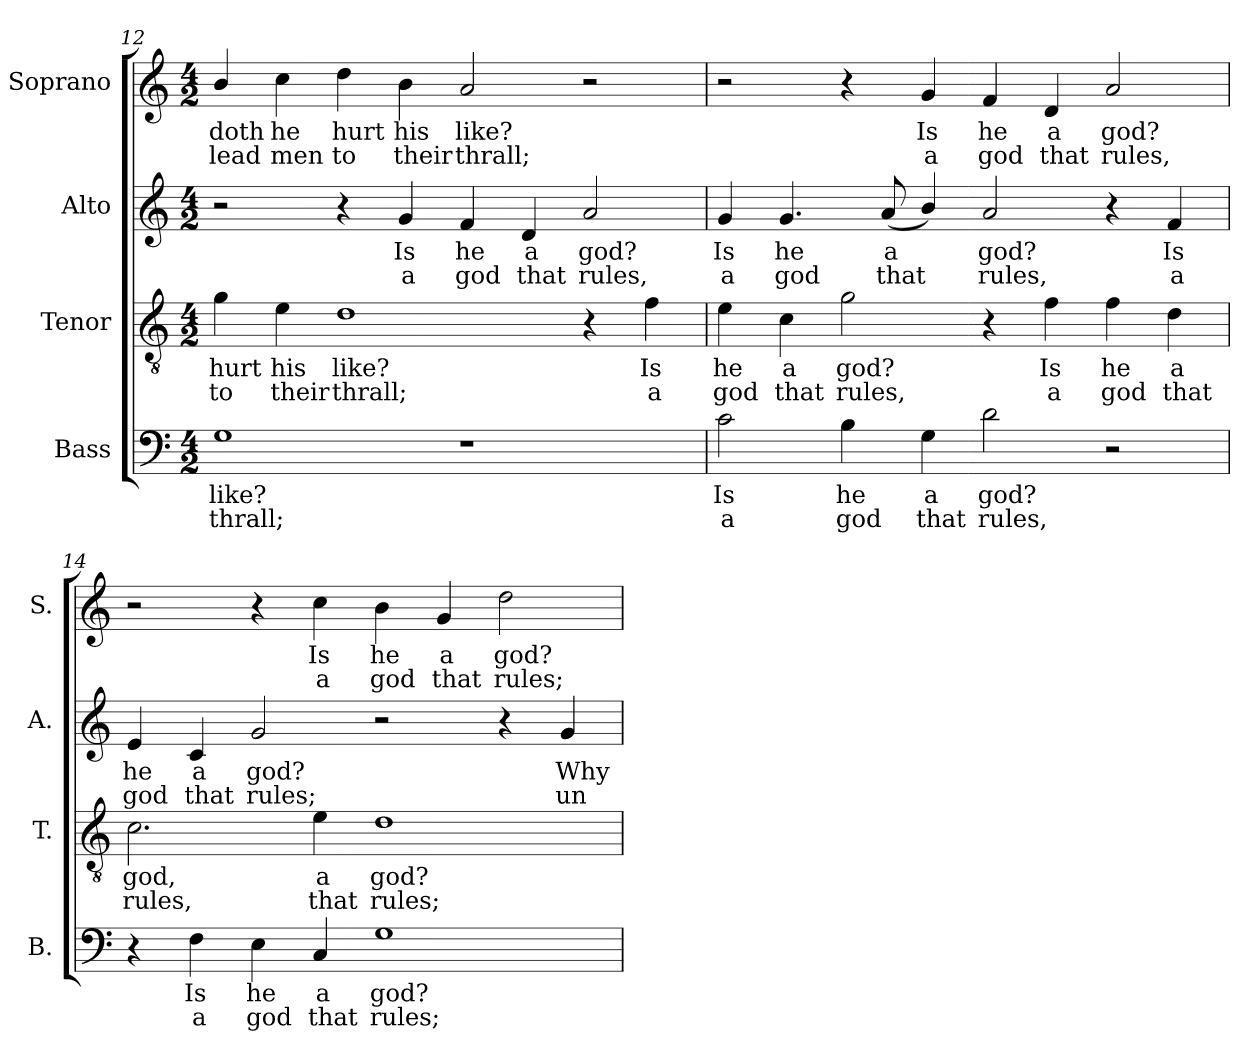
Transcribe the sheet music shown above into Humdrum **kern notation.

**kern	**text	**text	**kern	**text	**text	**kern	**text	**text	**kern	**text	**text
*part4	*part4	*part4	*part3	*part3	*part3	*part2	*part2	*part2	*part1	*part1	*part1
*staff4	*staff4	*staff4	*staff3	*staff3	*staff3	*staff2	*staff2	*staff2	*staff1	*staff1	*staff1
*I"Bass	*	*	*I"Tenor	*	*	*I"Alto	*	*	*I"Soprano	*	*
*I'B.	*	*	*I'T.	*	*	*I'A.	*	*	*I'S.	*	*
*clefF4	*	*	*clefGv2	*	*	*clefG2	*	*	*clefG2	*	*
*	*	*	*ITrd7c12	*	*	*	*	*	*	*	*
*k[]	*	*	*k[]	*	*	*k[]	*	*	*k[]	*	*
*C:	*	*	*C:	*	*	*C:	*	*	*C:	*	*
*M4/2	*	*	*M4/2	*	*	*M4/2	*	*	*M4/2	*	*
=12	=12	=12	=12	=12	=12	=12	=12	=12	=12	=12	=12
!	!LO:LY:b:color=#000000	!LO:LY:b:color=#000000	!	!	!	!	!	!	!	!	!
!	!	!	!	!LO:LY:b:color=#000000	!LO:LY:b:color=#000000	!	!	!	!	!	!
!	!	!	!	!	!	!	!	!	!	!LO:LY:b:color=#000000	!LO:LY:b:color=#000000
1Gi	like?	thrall;	4Gi\	hurt	to	2r	.	.	4bi/	doth	lead
!	!	!	!	!LO:LY:b:color=#000000	!LO:LY:b:color=#000000	!	!	!	!	!	!
!	!	!	!	!	!	!	!	!	!	!LO:LY:b:color=#000000	!LO:LY:b:color=#000000
.	.	.	4Ei\	his	their	.	.	.	4cci\	he	men
!	!	!	!	!LO:LY:b:color=#000000	!LO:LY:b:color=#000000	!	!	!	!	!	!
!	!	!	!	!	!	!	!	!	!	!LO:LY:b:color=#000000	!LO:LY:b:color=#000000
.	.	.	1Di	like?	thrall;	4r	.	.	4ddi\	hurt	to
!	!	!	!	!	!	!	!LO:LY:b:color=#000000	!LO:LY:b:color=#000000	!	!	!
!	!	!	!	!	!	!	!	!	!	!LO:LY:b:color=#000000	!LO:LY:b:color=#000000
.	.	.	.	.	.	4gi/	Is	a	4bi\	his	their
!	!	!	!	!	!	!	!LO:LY:b:color=#000000	!LO:LY:b:color=#000000	!	!	!
!	!	!	!	!	!	!	!	!	!	!LO:LY:b:color=#000000	!LO:LY:b:color=#000000
1r	.	.	.	.	.	4fi/	he	god	2ai/	like?	thrall;
!	!	!	!	!	!	!	!LO:LY:b:color=#000000	!LO:LY:b:color=#000000	!	!	!
.	.	.	.	.	.	4di/	a	that	.	.	.
!	!	!	!	!	!	!	!LO:LY:b:color=#000000	!LO:LY:b:color=#000000	!	!	!
.	.	.	4r	.	.	2ai/	god?	rules,	2r	.	.
!	!	!	!	!LO:LY:b:color=#000000	!LO:LY:b:color=#000000	!	!	!	!	!	!
.	.	.	4Fi\	Is	a	.	.	.	.	.	.
!!LO:LB:g=z
=13	=13	=13	=13	=13	=13	=13	=13	=13	=13	=13	=13
!	!LO:LY:b:color=#000000	!LO:LY:b:color=#000000	!	!	!	!	!	!	!	!	!
!	!	!	!	!LO:LY:b:color=#000000	!LO:LY:b:color=#000000	!	!	!	!	!	!
!	!	!	!	!	!	!	!LO:LY:b:color=#000000	!LO:LY:b:color=#000000	!	!	!
2ci\	Is	a	4Ei\	he	god	4gi/	Is	a	2r	.	.
!	!	!	!	!LO:LY:b:color=#000000	!LO:LY:b:color=#000000	!	!	!	!	!	!
!	!	!	!	!	!	!	!LO:LY:b:color=#000000	!LO:LY:b:color=#000000	!	!	!
.	.	.	4Ci\	a	that	4.gi/	he	god	.	.	.
!	!LO:LY:b:color=#000000	!LO:LY:b:color=#000000	!	!	!	!	!	!	!	!	!
!	!	!	!	!LO:LY:b:color=#000000	!LO:LY:b:color=#000000	!	!	!	!	!	!
4Bi\	he	god	2Gi\	god?	rules,	.	.	.	4r	.	.
!	!	!	!	!	!	!	!LO:LY:b:color=#000000	!LO:LY:b:color=#000000	!	!	!
.	.	.	.	.	.	(8ai/	a	that	.	.	.
!	!LO:LY:b:color=#000000	!LO:LY:b:color=#000000	!	!	!	!	!	!	!	!	!
!	!	!	!	!	!	!	!	!	!	!LO:LY:b:color=#000000	!LO:LY:b:color=#000000
4Gi\	a	that	.	.	.	4bi/)	.	.	4gi/	Is	a
!	!LO:LY:b:color=#000000	!LO:LY:b:color=#000000	!	!	!	!	!	!	!	!	!
!	!	!	!	!	!	!	!LO:LY:b:color=#000000	!LO:LY:b:color=#000000	!	!	!
!	!	!	!	!	!	!	!	!	!	!LO:LY:b:color=#000000	!LO:LY:b:color=#000000
2di\	god?	rules,	4r	.	.	2ai/	god?	rules,	4fi/	he	god
!	!	!	!	!LO:LY:b:color=#000000	!LO:LY:b:color=#000000	!	!	!	!	!	!
!	!	!	!	!	!	!	!	!	!	!LO:LY:b:color=#000000	!LO:LY:b:color=#000000
.	.	.	4Fi\	Is	a	.	.	.	4di/	a	that
!	!	!	!	!LO:LY:b:color=#000000	!LO:LY:b:color=#000000	!	!	!	!	!	!
!	!	!	!	!	!	!	!	!	!	!LO:LY:b:color=#000000	!LO:LY:b:color=#000000
2r	.	.	4Fi\	he	god	4r	.	.	2ai/	god?	rules,
!	!	!	!	!LO:LY:b:color=#000000	!LO:LY:b:color=#000000	!	!	!	!	!	!
!	!	!	!	!	!	!	!LO:LY:b:color=#000000	!LO:LY:b:color=#000000	!	!	!
.	.	.	4Di\	a	that	4fi/	Is	a	.	.	.
=14	=14	=14	=14	=14	=14	=14	=14	=14	=14	=14	=14
!	!	!	!	!LO:LY:b:color=#000000	!LO:LY:b:color=#000000	!	!	!	!	!	!
!	!	!	!	!	!	!	!LO:LY:b:color=#000000	!LO:LY:b:color=#000000	!	!	!
4r	.	.	2.Ci\	god,	rules,	4ei/	he	god	2r	.	.
!	!LO:LY:b:color=#000000	!LO:LY:b:color=#000000	!	!	!	!	!	!	!	!	!
!	!	!	!	!	!	!	!LO:LY:b:color=#000000	!LO:LY:b:color=#000000	!	!	!
4Fi\	Is	a	.	.	.	4ci/	a	that	.	.	.
!	!LO:LY:b:color=#000000	!LO:LY:b:color=#000000	!	!	!	!	!	!	!	!	!
!	!	!	!	!	!	!	!LO:LY:b:color=#000000	!LO:LY:b:color=#000000	!	!	!
4Ei\	he	god	.	.	.	2gi/	god?	rules;	4r	.	.
!	!LO:LY:b:color=#000000	!LO:LY:b:color=#000000	!	!	!	!	!	!	!	!	!
!	!	!	!	!LO:LY:b:color=#000000	!LO:LY:b:color=#000000	!	!	!	!	!	!
!	!	!	!	!	!	!	!	!	!	!LO:LY:b:color=#000000	!LO:LY:b:color=#000000
4Ci/	a	that	4Ei\	a	that	.	.	.	4cci\	Is	a
!	!LO:LY:b:color=#000000	!LO:LY:b:color=#000000	!	!	!	!	!	!	!	!	!
!	!	!	!	!LO:LY:b:color=#000000	!LO:LY:b:color=#000000	!	!	!	!	!	!
!	!	!	!	!	!	!	!	!	!	!LO:LY:b:color=#000000	!LO:LY:b:color=#000000
1Gi	god?	rules;	1Di	god?	rules;	2r	.	.	4bi\	he	god
!	!	!	!	!	!	!	!	!	!	!LO:LY:b:color=#000000	!LO:LY:b:color=#000000
.	.	.	.	.	.	.	.	.	4gi/	a	that
!	!	!	!	!	!	!	!	!	!	!LO:LY:b:color=#000000	!LO:LY:b:color=#000000
.	.	.	.	.	.	4r	.	.	2ddi\	god?	rules;
!	!	!	!	!	!	!	!LO:LY:b:color=#000000	!LO:LY:b:color=#000000	!	!	!
.	.	.	.	.	.	4gi/	Why	un-	.	.	.
=	=	=	=	=	=	=	=	=	=	=	=
*-	*-	*-	*-	*-	*-	*-	*-	*-	*-	*-	*-
